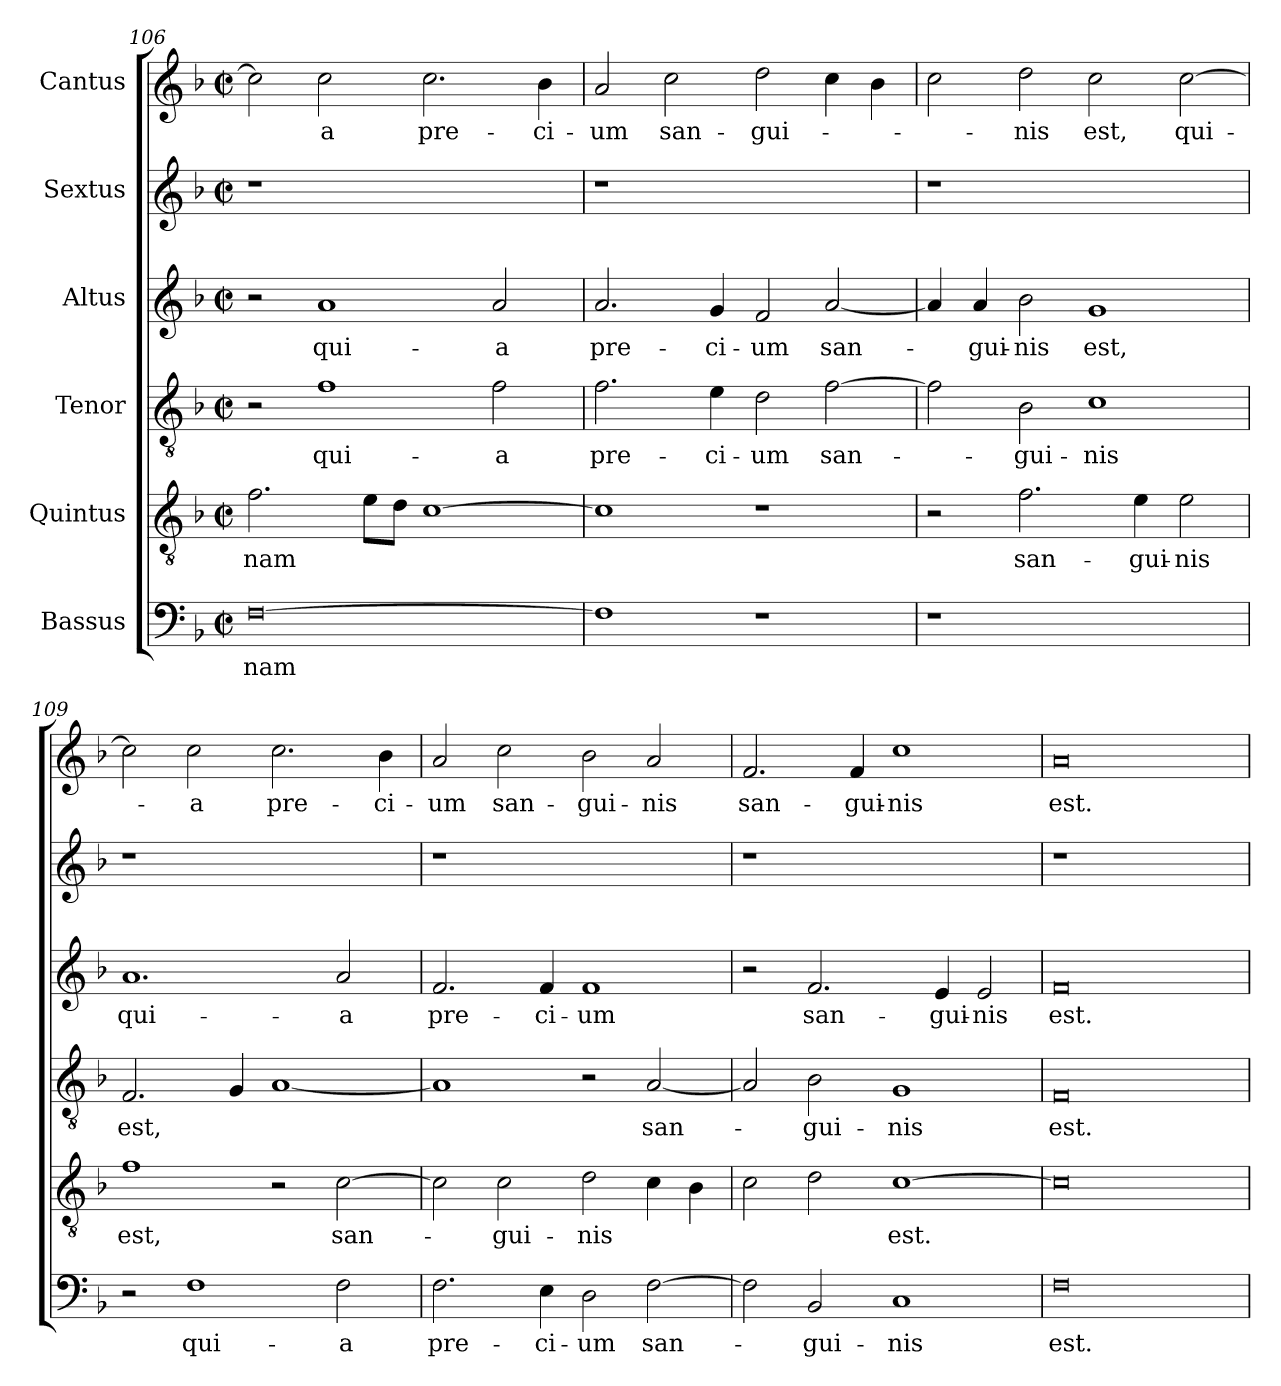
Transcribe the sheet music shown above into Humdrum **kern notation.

**kern	**text	**kern	**text	**kern	**text	**kern	**text	**kern	**kern	**text
*part6	*part6	*part5	*part5	*part4	*part4	*part3	*part3	*part2	*part1	*part1
*staff6	*staff6	*staff5	*staff5	*staff4	*staff4	*staff3	*staff3	*staff2	*staff1	*staff1
*I"Bassus	*	*I"Quintus	*	*I"Tenor	*	*I"Altus	*	*I"Sextus	*I"Cantus	*
!!LO:PB:g=z
*clefF4	*	*clefGv2	*	*clefGv2	*	*clefG2	*	*clefG2	*clefG2	*
*k[b-]	*	*k[b-]	*	*k[b-]	*	*k[b-]	*	*k[b-]	*k[b-]	*
*F:	*	*F:	*	*F:	*	*F:	*	*F:	*F:	*
*M2/2	*	*M2/2	*	*M2/2	*	*M2/2	*	*M2/2	*M2/2	*
*met(c|)	*	*met(c|)	*	*met(c|)	*	*met(c|)	*	*met(c|)	*met(c|)	*
=106	=106	=106	=106	=106	=106	=106	=106	=106	=106	=106
!	!LO:LY:b	!	!LO:LY:b	!	!	!	!	!	!	!
[0F	-nam	2.f\	-nam	2r	.	2r	.	1r	2cc\]	.
!	!	!	!	!	!LO:LY:b	!	!LO:LY:b	!	!	!LO:LY:b
.	.	.	.	1f	qui-	1a	qui-	.	2cc\	-a
.	.	8e\L	.	.	.	.	.	.	.	.
.	.	8d\J	.	.	.	.	.	.	.	.
!	!	!	!	!	!	!	!	!	!	!LO:LY:b
.	.	[1c	.	.	.	.	.	1ryy	2.cc\	pre-
!	!	!	!	!	!LO:LY:b	!	!LO:LY:b	!	!	!
.	.	.	.	2f\	-a	2a/	-a	.	.	.
!	!	!	!	!	!	!	!	!	!	!LO:LY:b
.	.	.	.	.	.	.	.	.	4b-\	-ci-
=107	=107	=107	=107	=107	=107	=107	=107	=107	=107	=107
!	!	!	!	!	!LO:LY:b	!	!LO:LY:b	!	!	!LO:LY:b
1F]	.	1c]	.	2.f\	pre-	2.a/	pre-	1r	2a/	-um
!	!	!	!	!	!	!	!	!	!	!LO:LY:b
.	.	.	.	.	.	.	.	.	2cc\	san-
!	!	!	!	!	!LO:LY:b	!	!LO:LY:b	!	!	!
.	.	.	.	4e\	-ci-	4g/	-ci-	.	.	.
!	!	!	!	!	!LO:LY:b	!	!LO:LY:b	!	!	!LO:LY:b
1r	.	1r	.	2d\	-um	2f/	-um	1ryy	2dd\	-gui-
!	!	!	!	!	!LO:LY:b	!	!LO:LY:b	!	!	!
.	.	.	.	[2f\	san-	[2a/	san-	.	4cc\	.
.	.	.	.	.	.	.	.	.	4b-\	.
=108	=108	=108	=108	=108	=108	=108	=108	=108	=108	=108
1r	.	2r	.	2f\]	.	4a/]	.	1r	2cc\	.
!	!	!	!	!	!	!	!LO:LY:b	!	!	!
.	.	.	.	.	.	4a/	-gui-	.	.	.
!	!	!	!LO:LY:b	!	!LO:LY:b	!	!LO:LY:b	!	!	!LO:LY:b
.	.	2.f\	san-	2B-\	-gui-	2b-\	-nis	.	2dd\	-nis
!	!	!	!	!	!LO:LY:b	!	!LO:LY:b	!	!	!LO:LY:b
1ryy	.	.	.	1c	-nis	1g	est,	1ryy	2cc\	est,
!	!	!	!LO:LY:b	!	!	!	!	!	!	!
.	.	4e\	-gui-	.	.	.	.	.	.	.
!	!	!	!LO:LY:b	!	!	!	!	!	!	!LO:LY:b
.	.	2e\	-nis	.	.	.	.	.	[2cc\	qui-
=109	=109	=109	=109	=109	=109	=109	=109	=109	=109	=109
!	!	!	!LO:LY:b	!	!LO:LY:b	!	!LO:LY:b	!	!	!
2r	.	1f	est,	2.F/	est,	1.a	qui-	1r	2cc\]	.
!	!LO:LY:b	!	!	!	!	!	!	!	!	!LO:LY:b
1F	qui-	.	.	.	.	.	.	.	2cc\	-a
.	.	.	.	4G/	.	.	.	.	.	.
!	!	!	!	!	!	!	!	!	!	!LO:LY:b
.	.	2r	.	[1A	.	.	.	1ryy	2.cc\	pre-
!	!LO:LY:b	!	!LO:LY:b	!	!	!	!LO:LY:b	!	!	!
2F\	-a	[2c\	san-	.	.	2a/	-a	.	.	.
!	!	!	!	!	!	!	!	!	!	!LO:LY:b
.	.	.	.	.	.	.	.	.	4b-\	-ci-
=110	=110	=110	=110	=110	=110	=110	=110	=110	=110	=110
!	!LO:LY:b	!	!	!	!	!	!LO:LY:b	!	!	!LO:LY:b
2.F\	pre-	2c\]	.	1A]	.	2.f/	pre-	1r	2a/	-um
!	!	!	!LO:LY:b	!	!	!	!	!	!	!LO:LY:b
.	.	2c\	-gui-	.	.	.	.	.	2cc\	san-
!	!LO:LY:b	!	!	!	!	!	!LO:LY:b	!	!	!
4E\	-ci-	.	.	.	.	4f/	-ci-	.	.	.
!	!LO:LY:b	!	!LO:LY:b	!	!	!	!LO:LY:b	!	!	!LO:LY:b
2D\	-um	2d\	-nis	2r	.	1f	-um	1ryy	2b-\	-gui-
!	!LO:LY:b	!	!	!	!LO:LY:b	!	!	!	!	!LO:LY:b
[2F\	san-	4c\	.	[2A/	san-	.	.	.	2a/	-nis
.	.	4B-\	.	.	.	.	.	.	.	.
!!LO:LB:g=z
=111	=111	=111	=111	=111	=111	=111	=111	=111	=111	=111
!	!	!	!	!	!	!	!	!	!	!LO:LY:b
2F\]	.	2c\	.	2A/]	.	2r	.	1r	2.f/	san-
!	!LO:LY:b	!	!	!	!LO:LY:b	!	!LO:LY:b	!	!	!
2BB-/	-gui-	2d\	.	2B-\	-gui-	2.f/	san-	.	.	.
!	!	!	!	!	!	!	!	!	!	!LO:LY:b
.	.	.	.	.	.	.	.	.	4f/	-gui-
!	!LO:LY:b	!	!LO:LY:b	!	!LO:LY:b	!	!	!	!	!LO:LY:b
1C	-nis	[1c	est.	1G	-nis	.	.	1ryy	1cc	-nis
!	!	!	!	!	!	!	!LO:LY:b	!	!	!
.	.	.	.	.	.	4e/	-gui-	.	.	.
!	!	!	!	!	!	!	!LO:LY:b	!	!	!
.	.	.	.	.	.	2e/	-nis	.	.	.
=112	=112	=112	=112	=112	=112	=112	=112	=112	=112	=112
!	!LO:LY:b	!	!	!	!LO:LY:b	!	!LO:LY:b	!	!	!LO:LY:b
0F	est.	0c]	.	0F	est.	0f	est.	1r	0a	est.
.	.	.	.	.	.	.	.	1ryy	.	.
=	=	=	=	=	=	=	=	=	=	=
*-	*-	*-	*-	*-	*-	*-	*-	*-	*-	*-
